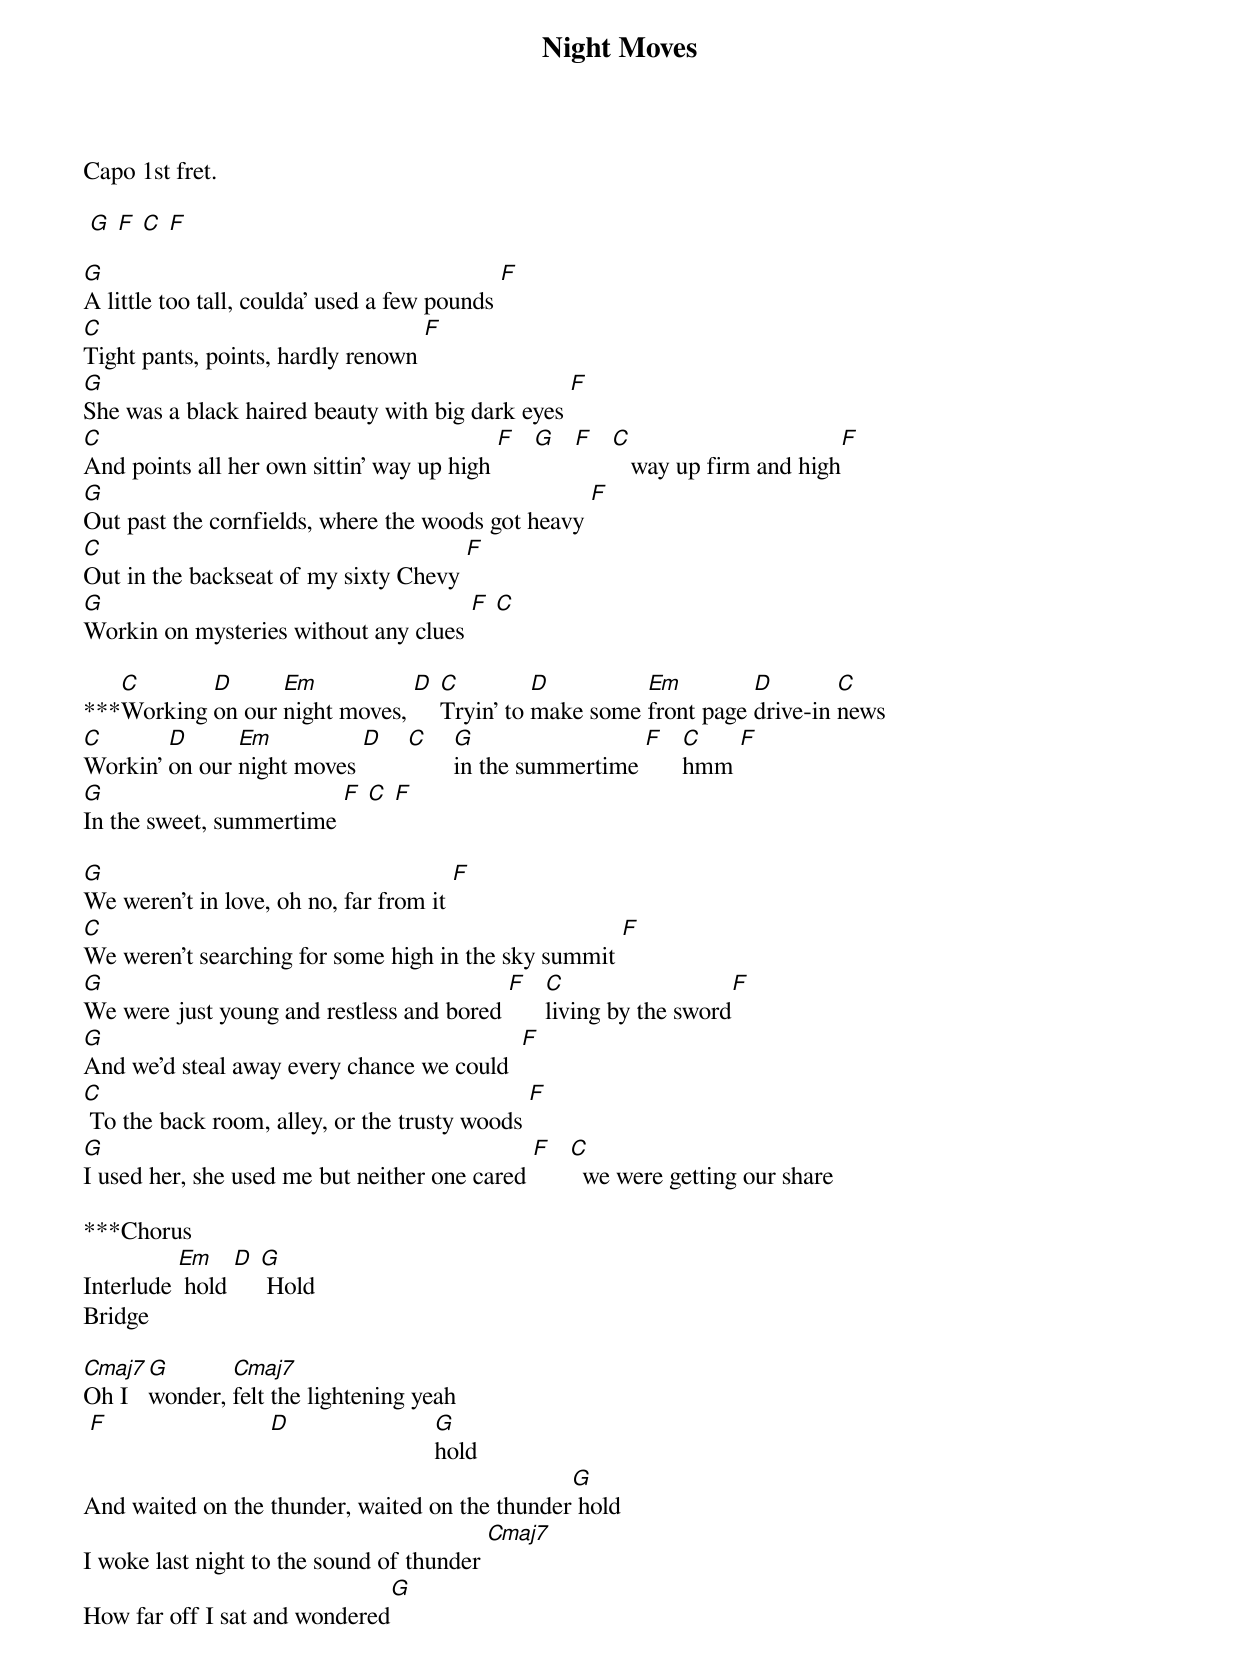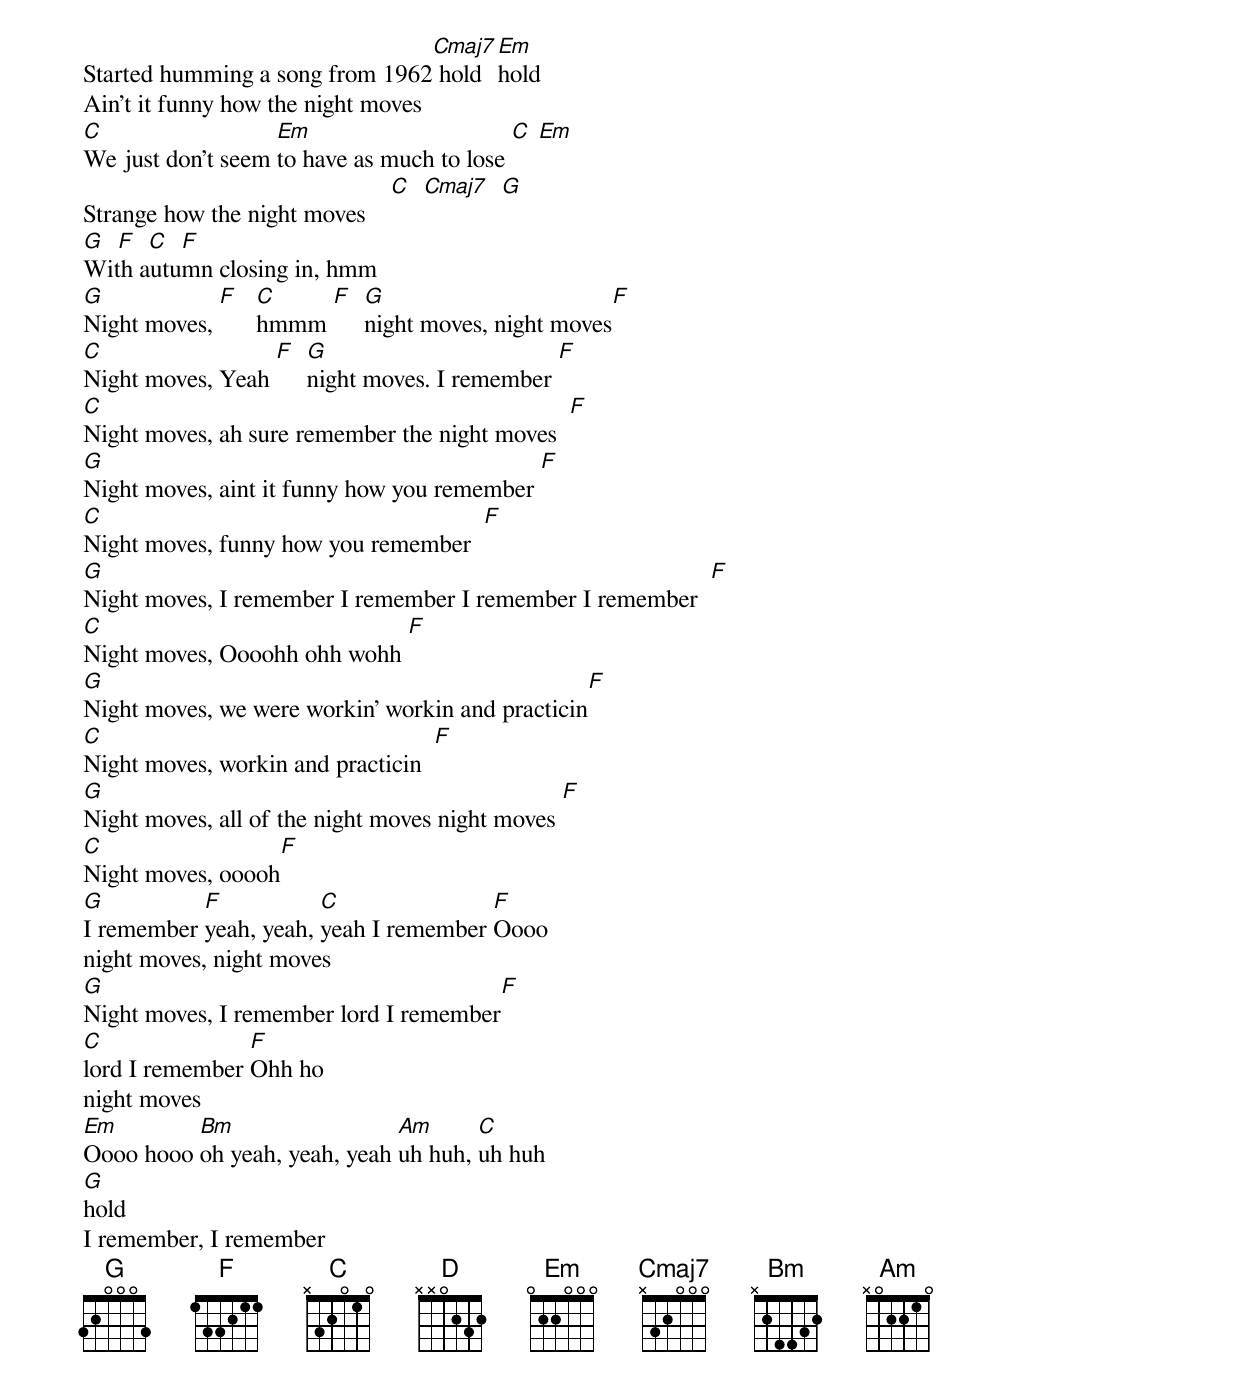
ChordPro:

{title:Night Moves}

Capo 1st fret.

 [G] [F] [C] [F]

[G]A little too tall, coulda' used a few pounds [F]
[C]Tight pants, points, hardly renown [F]
[G]She was a black haired beauty with big dark eyes [F]
[C]And points all her own sittin' way up high [F]   [G]   [F]   [C]   way up firm and high[F]
[G]Out past the cornfields, where the woods got heavy [F]
[C]Out in the backseat of my sixty Chevy [F]
[G]Workin on mysteries without any clues [F] [C]

***[C]Working [D]on our [Em]night moves, [D] [C]Tryin' to [D]make some [Em]front page [D]drive-in [C]news
[C]Workin' [D]on our [Em]night moves [D]    [C]    [G]in the summertime [F]   [C]hmm [F]
[G]In the sweet, summertime [F] [C] [F]

[G]We weren't in love, oh no, far from it [F]
[C]We weren't searching for some high in the sky summit [F]
[G]We were just young and restless and bored [F]   [C]living by the sword[F]
[G]And we'd steal away every chance we could  [F]
[C] To the back room, alley, or the trusty woods [F]
[G]I used her, she used me but neither one cared [F]   [C]  we were getting our share

***Chorus
Interlude [Em] hold [D] [G] Hold
Bridge

[Cmaj7]Oh I [G]wonder, [Cmaj7]felt the lightening yeah
 [F]                          [D]                       [G]hold
And waited on the thunder, waited on the thunder[G] hold
I woke last night to the sound of thunder [Cmaj7]
How far off I sat and wondered[G]
Started humming a song from 1962[Cmaj7] hold [Em]hold
Ain't it funny how the night moves
[C]We just don't seem [Em]to have as much to lose [C] [Em]
Strange how the night moves    [C]  [Cmaj7]  [G]
[G]  [F]  [C]  [F]
With autumn closing in, hmm
[G]Night moves, [F]   [C]hmmm [F]  [G]night moves, night moves[F]
[C]Night moves, Yeah [F]  [G]night moves. I remember [F]
[C]Night moves, ah sure remember the night moves  [F]
[G]Night moves, aint it funny how you remember [F]
[C]Night moves, funny how you remember  [F]
[G]Night moves, I remember I remember I remember I remember  [F]
[C]Night moves, Oooohh ohh wohh [F]
[G]Night moves, we were workin' workin and practicin[F]
[C]Night moves, workin and practicin  [F]
[G]Night moves, all of the night moves night moves [F]
[C]Night moves, ooooh[F]
[G]I remember [F]yeah, yeah, [C]yeah I remember [F]Oooo
night moves, night moves
[G]Night moves, I remember lord I remember[F]
[C]lord I remember [F]Ohh ho
night moves
[Em]Oooo hooo [Bm]oh yeah, yeah, yeah [Am]uh huh, [C]uh huh
[G]hold
I remember, I remember
